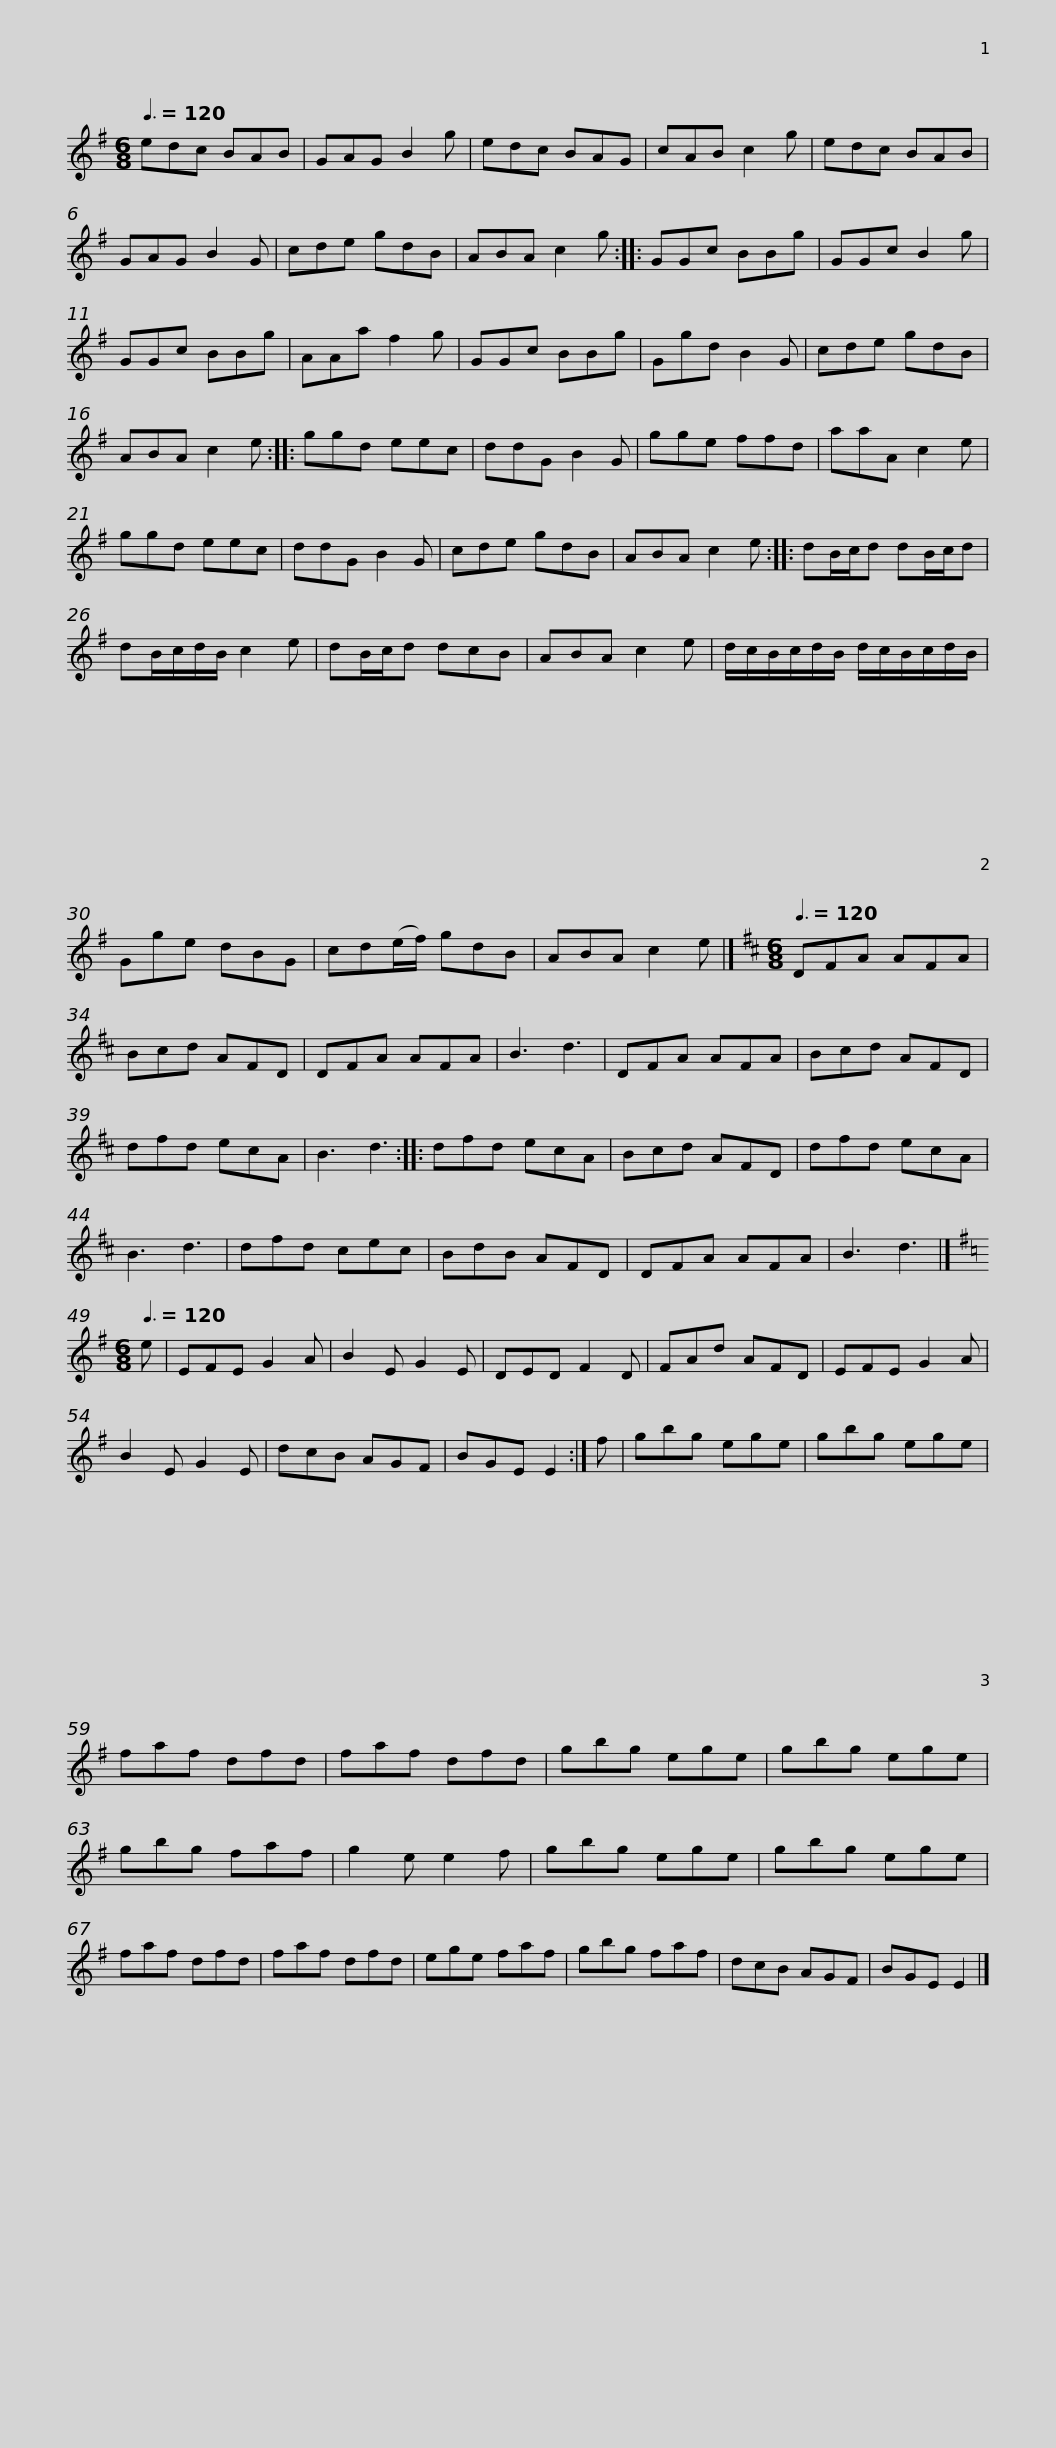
X:1
L:1/8
Q:3/8=120
M:6/8
I:linebreak $
K:G
V:1 treble
V:1
 edc BAB | GAG B2 g | edc BAG | cAB c2 g | edc BAB | %5
 GAG B2 G | cde gdB | ABA c2 g ::$ GGc BBg | GGc B2 g | %10
 GGc BBg | AAa f2 g | GGc BBg | Ggd B2 G | cde gdB |$ %15
 ABA c2 e ::$ ggd eec | ddG B2 G | gge ffd | aaA c2 e | %20
 ggd eec | ddG B2 G | cde gdB |$ ABA c2 e ::$ dB/c/d dB/c/d | %25
 dB/c/d/B/ c2 e | dB/c/d dcB | ABA c2 e | d/c/B/c/d/B/ d/c/B/c/d/B/ | Gge dBG |$ %30
 cd(e/f/) gdB | ABA c2 e |][K:D][M:6/8][Q:3/8=120] DFA AFA | Bcd AFD | DFA AFA | %35
 B3 d3 | DFA AFA |$ Bcd AFD | dfd ecA | B3 d3 ::$ %40
 dfd ecA | Bcd AFD | dfd ecA | B3 d3 | dfd cec | %45
 BdB AFD | DFA AFA | B3 d3 |]$[K:Emin][M:6/8][Q:3/8=120] e | EFE G2 A | %50
 B2 E G2 E | DED F2 D | FAd AFD | EFE G2 A | B2 E G2 E | %55
 dcB AGF |$ BGE E2 :|$ f | gbg ege | gbg ege | %60
 faf dfd | faf dfd | gbg ege | gbg ege | gbg faf |$ %65
 g2 e e2 f |$ gbg ege | gbg ege | faf dfd | faf dfd | %70
 ege faf | gbg faf | dcB AGF |$ BGE E2 |] %74
